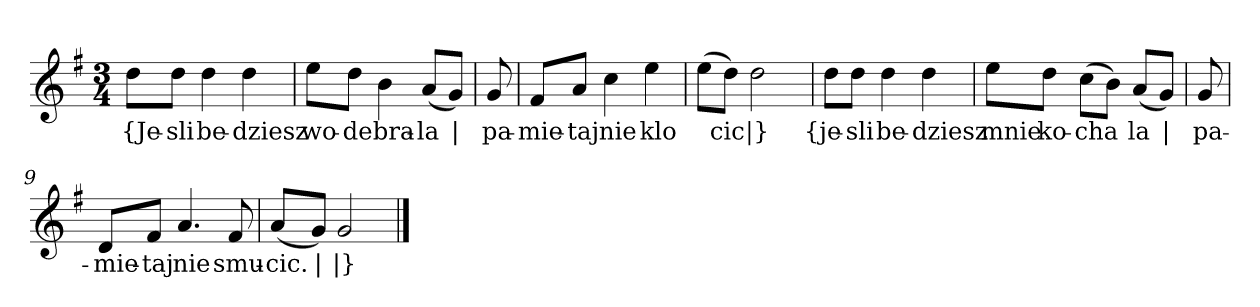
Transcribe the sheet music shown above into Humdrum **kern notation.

**kern	**text
*part1	*part1
*staff1	*staff1
*clefG2	*
*k[f#]	*
*G:	*
*M3/4	*
=	=
8dd\L	{Je-
8dd\J	-sli
4dd	be-
4dd	-dziesz
=2	=2
8ee\L	wo-
8dd\J	-de
4b	bra-
(8a/L	-la
8g/J)	|
=3y	=3y
8g	pa-
=4	=4
8f#/L	-mie-
8a/J	-taj
4cc	nie
4ee	klo
=5	=5
(8ee\L	--
8dd\J)	-cic
2dd	|}
=6y	=6y
8dd\L	{je-
8dd\J	-sli
4dd	be-
4dd	-dziesz
=7	=7
8ee\L	mnie
8dd\J	ko-
(8cc\L	-cha
8b\J)	--
(8a/L	-la
8g/J)	|
=8y	=8y
8g	pa-
=9	=9
8d/L	-mie-
8f#/J	-taj
4.a	nie
8f#	smu-
=10	=10
(8a/L	-cic.
8g/J)	|
2g	|}
==	==
*-	*-
